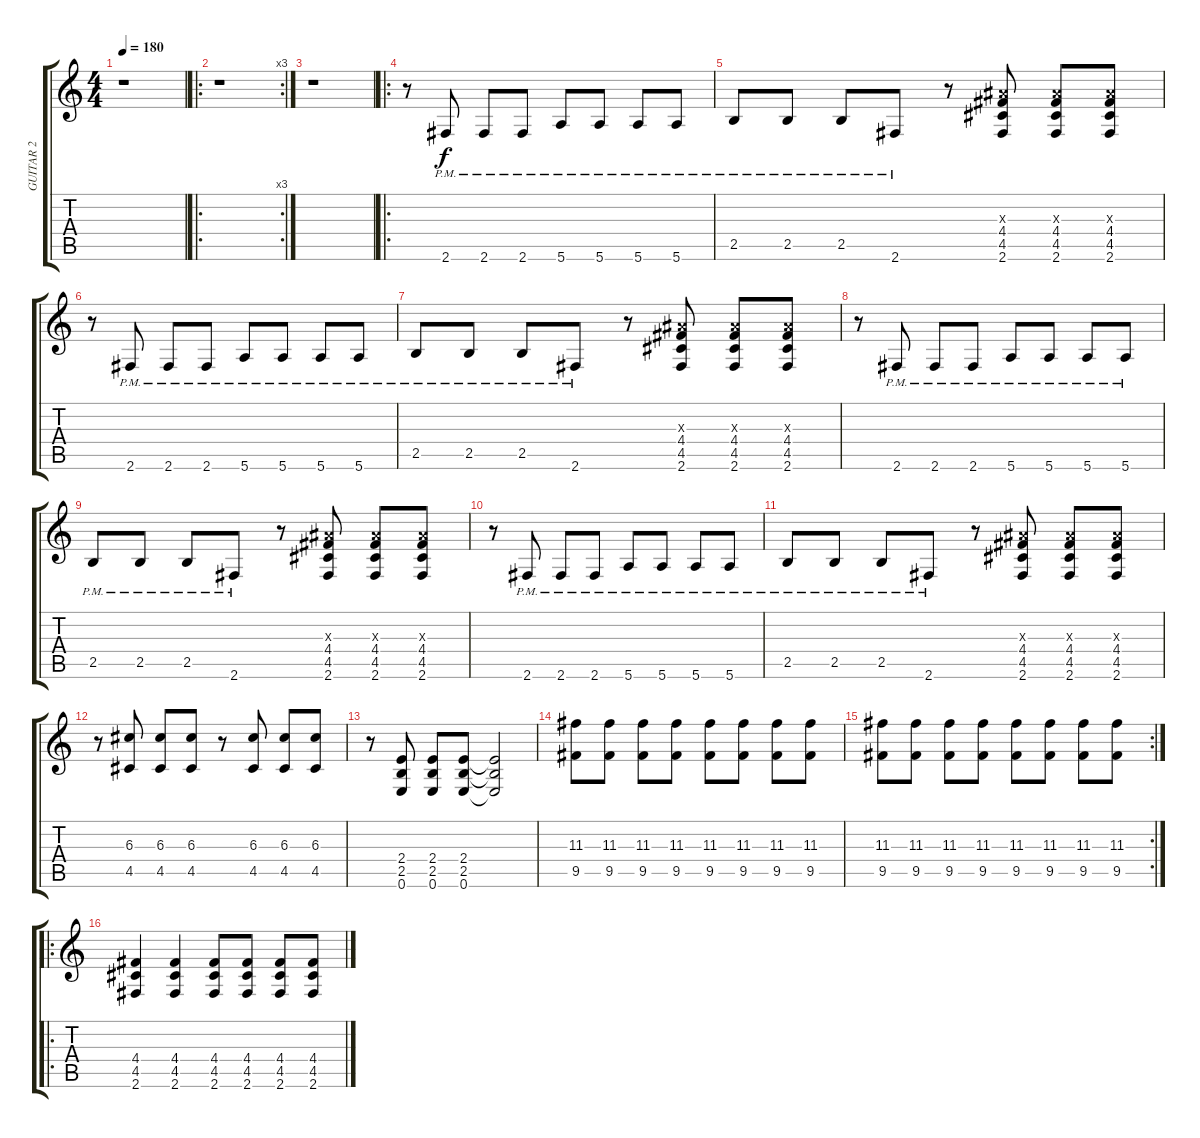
\track ("GUITAR 2" "GUITAR 2") {instrument electricguitarclean}
\staff {score tabs}
\tuning (E4 B3 G3 D3 A2 E2) {hide}
\ts (4 4)
\tempo 180
\clef g2
\ks c
r.1{dy f instrument electricguitarclean} |
\ro
\rc 3
r.1 |
r.1 |
\ro
r.8 2.6{pm}.8 2.6{pm}.8 2.6{pm}.8 5.6{pm}.8 5.6{pm}.8 5.6{pm}.8 5.6{pm}.8 |
2.5{pm}.8 2.5{pm}.8 2.5{pm}.8 2.6{pm}.8 r.8 (3.3{x} 4.4 4.5 2.6).8 (3.3{x} 4.4 4.5 2.6).8 (3.3{x} 4.4 4.5 2.6).8 |
r.8 2.6{pm}.8 2.6{pm}.8 2.6{pm}.8 5.6{pm}.8 5.6{pm}.8 5.6{pm}.8 5.6{pm}.8 |
2.5{pm}.8 2.5{pm}.8 2.5{pm}.8 2.6{pm}.8 r.8 (3.3{x} 4.4 4.5 2.6).8 (3.3{x} 4.4 4.5 2.6).8 (3.3{x} 4.4 4.5 2.6).8 |
r.8 2.6{pm}.8 2.6{pm}.8 2.6{pm}.8 5.6{pm}.8 5.6{pm}.8 5.6{pm}.8 5.6{pm}.8 |
2.5{pm}.8 2.5{pm}.8 2.5{pm}.8 2.6{pm}.8 r.8 (3.3{x} 4.4 4.5 2.6).8 (3.3{x} 4.4 4.5 2.6).8 (3.3{x} 4.4 4.5 2.6).8 |
r.8 2.6{pm}.8 2.6{pm}.8 2.6{pm}.8 5.6{pm}.8 5.6{pm}.8 5.6{pm}.8 5.6{pm}.8 |
2.5{pm}.8 2.5{pm}.8 2.5{pm}.8 2.6{pm}.8 r.8 (3.3{x} 4.4 4.5 2.6).8 (3.3{x} 4.4 4.5 2.6).8 (3.3{x} 4.4 4.5 2.6).8 |
r.8 (6.3 4.5).8 (6.3 4.5).8 (6.3 4.5).8 r.8 (6.3 4.5).8 (6.3 4.5).8 (6.3 4.5).8 |
r.8 (2.4 2.5 0.6).8 (2.4 2.5 0.6).8 (2.4 2.5 0.6).8 (2.4{t} 2.5{t} 0.6{t}).2 |
(11.3 9.5).8 (11.3 9.5).8 (11.3 9.5).8 (11.3 9.5).8 (11.3 9.5).8 (11.3 9.5).8 (11.3 9.5).8 (11.3 9.5).8 |
\rc 2
(11.3 9.5).8 (11.3 9.5).8 (11.3 9.5).8 (11.3 9.5).8 (11.3 9.5).8 (11.3 9.5).8 (11.3 9.5).8 (11.3 9.5).8 |
\ro
(4.4 4.5 2.6).4 (4.4 4.5 2.6).4 (4.4 4.5 2.6).8 (4.4 4.5 2.6).8 (4.4 4.5 2.6).8 (4.4 4.5 2.6).8
